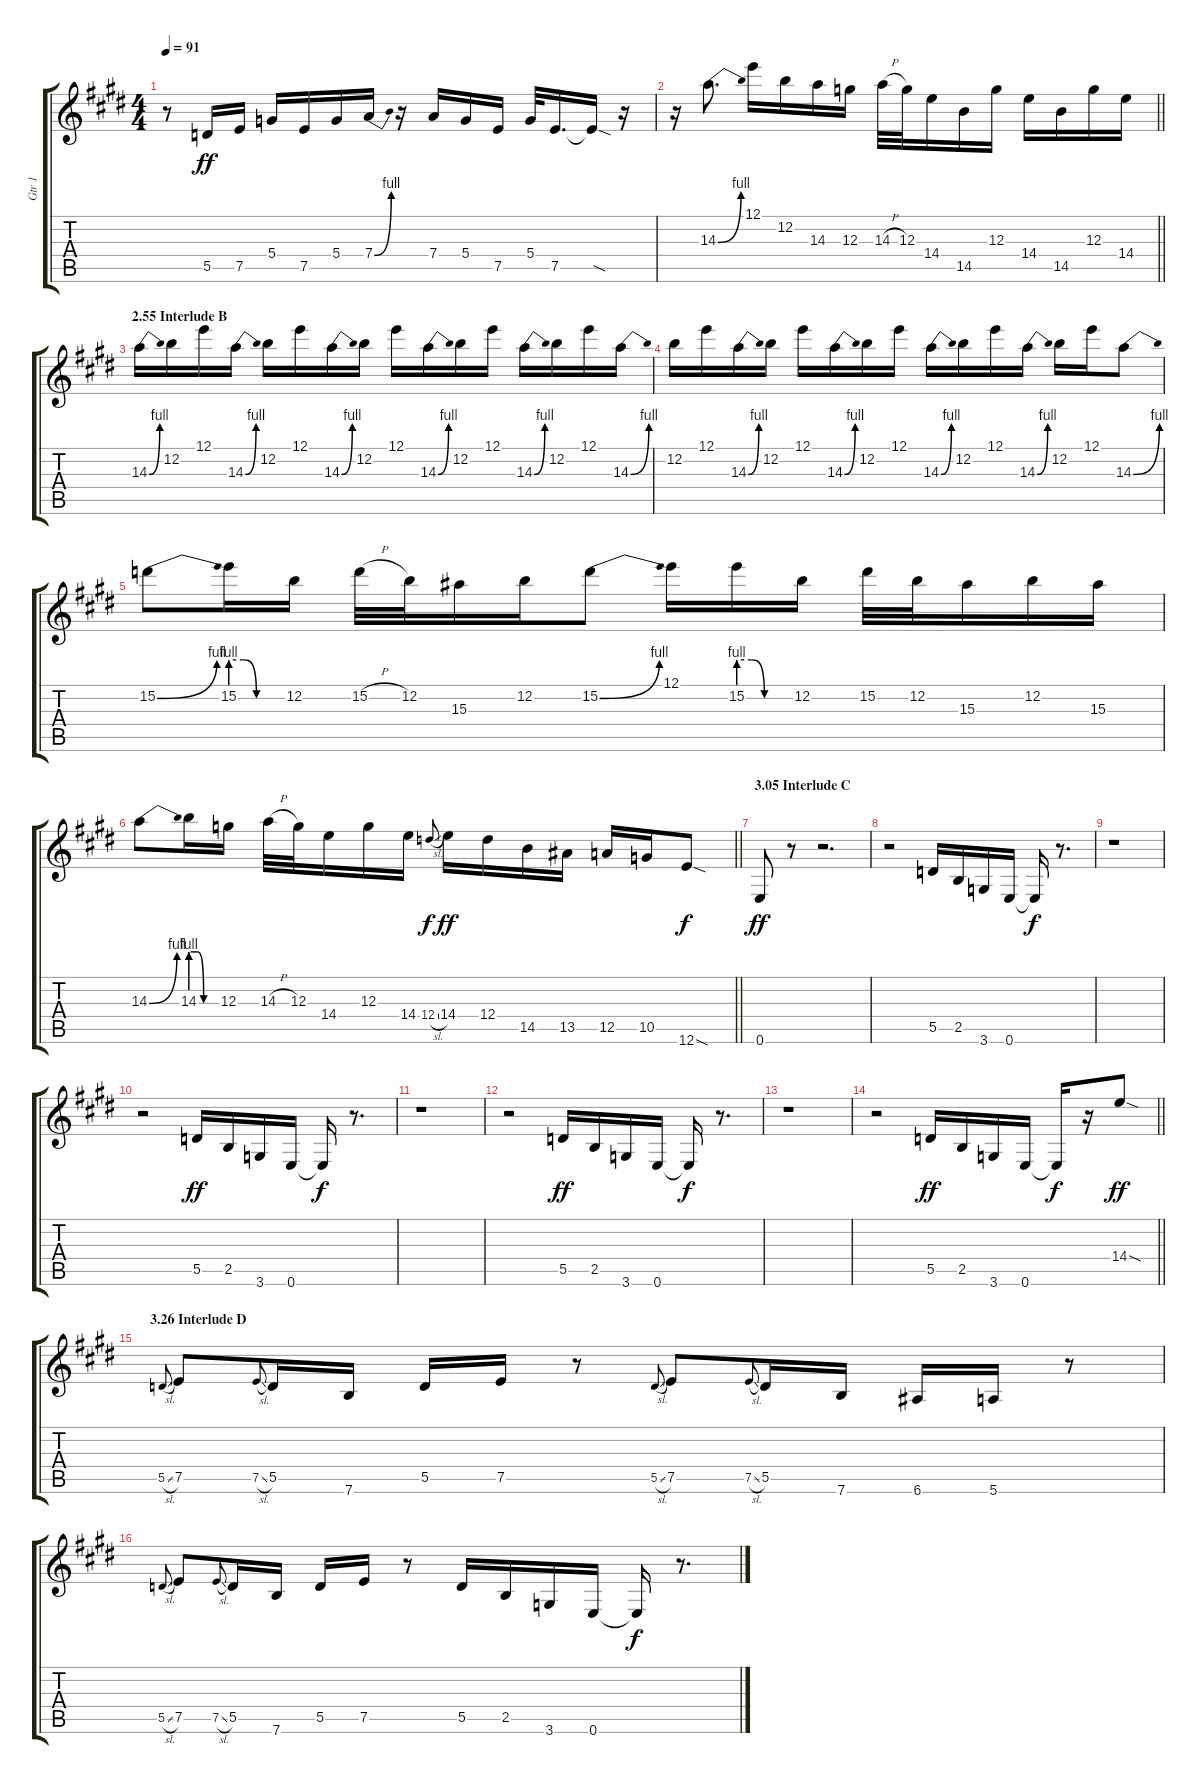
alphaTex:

\track ("Gtr 1" "Gtr 1") {instrument overdrivenguitar}
\staff {score tabs}
\tuning (E4 B3 G3 D3 A2 E2) {hide}
\ts (4 4)
\tempo 91
\clef g2
\ks e
r.8{dy ff} 5.5.16 7.5.16 5.4.16 7.5.16 5.4.16 7.4{be (bend 0 0 60 4)}.16 r.16 7.4.16 5.4.16 7.5.16 5.4.32 7.5.16{d} 7.5{sod t}.16 r.16 |
\barLineRight lightlight
r.16 14.3{be (bend 0 0 60 4)}.8{d} 12.1.16 12.2.16 14.3.16 12.3.16 14.3{h}.32 12.3.32 14.4.16 14.5.16 12.3.16 14.4.16 14.5.16 12.3.16 14.4.16 |
\section ("" "2.55 Interlude B")
14.3{be (bend 0 0 60 4)}.16 12.2.16 12.1.16 14.3{be (bend 0 0 60 4)}.16 12.2.16 12.1.16 14.3{be (bend 0 0 60 4)}.16 12.2.16 12.1.16 14.3{be (bend 0 0 60 4)}.16 12.2.16 12.1.16 14.3{be (bend 0 0 60 4)}.16 12.2.16 12.1.16 14.3{be (bend 0 0 60 4)}.16 |
12.2.16 12.1.16 14.3{be (bend 0 0 60 4)}.16 12.2.16 12.1.16 14.3{be (bend 0 0 60 4)}.16 12.2.16 12.1.16 14.3{be (bend 0 0 60 4)}.16 12.2.16 12.1.16 14.3{be (bend 0 0 60 4)}.16 12.2.16 12.1.16 14.3{be (bend 0 0 60 4)}.8 |
15.2{be (bend 0 0 60 4)}.8 15.2{be (custom 0 4 15 4 30 0 60 0)}.16 12.2.16 15.2{h}.32 12.2.32 15.3.16 12.2.16 15.2{be (bend 0 0 60 4)}.8 12.1.16 15.2{be (custom 0 4 15 4 30 0 60 0)}.16 12.2.16 15.2.32 12.2.32 15.3.16 12.2.16 15.3.16 |
\barLineRight lightlight
14.3{be (bend 0 0 60 4)}.8 14.3{be (custom 0 4 15 4 30 0 60 0)}.16 12.3.16 14.3{h}.32 12.3.32 14.4.16 12.3.16 14.4.16 12.4{sl}.8{gr onbeat dy f} 14.4.16{dy ff} 12.4.16 14.5.16 13.5.16 12.5.16 10.5.16 12.6{sod}.8{dy f} |
\section ("" "3.05 Interlude C")
0.6.8{dy ff} r.8 r.2{d} |
r.2 5.5.16 2.5.16 3.6.16 0.6.16 0.6{t}.16{dy f} r.8{d} |
r.1 |
r.2 5.5.16{dy ff} 2.5.16 3.6.16 0.6.16 0.6{t}.16{dy f} r.8{d} |
r.1 |
r.2 5.5.16{dy ff} 2.5.16 3.6.16 0.6.16 0.6{t}.16{dy f} r.8{d} |
r.1 |
\barLineRight lightlight
r.2 5.5.16{dy ff} 2.5.16 3.6.16 0.6.16 0.6{t}.16{dy f} r.16 14.4{sod}.8{dy ff} |
\section ("" "3.26 Interlude D")
5.5{sl}.8{gr onbeat} 7.5.8 7.5{sl}.8{gr onbeat} 5.5.16 7.6.16 5.5.16 7.5.16 r.8 5.5{sl}.8{gr onbeat} 7.5.8 7.5{sl}.8{gr onbeat} 5.5.16 7.6.16 6.6.16 5.6.16 r.8 |
5.5{sl}.8{gr onbeat} 7.5.8 7.5{sl}.8{gr onbeat} 5.5.16 7.6.16 5.5.16 7.5.16 r.8 5.5.16 2.5.16 3.6.16 0.6.16 0.6{t}.16{dy f} r.8{d}
